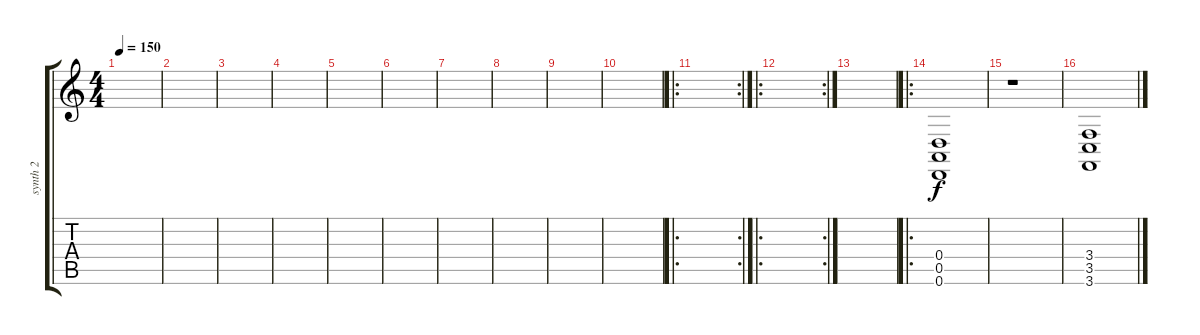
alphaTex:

\track ("synth 2" "synth 2") {instrument synthstrings2}
\staff {score tabs}
\tuning (E4 B3 G3 D3 A2 D2) {hide}
\ts (4 4)
\tempo 150
\clef g2
\ks c
|
|
|
|
|
|
|
|
|
|
\ro
\rc 2
|
\ro
\rc 2
|
|
\ro
(0.4 0.5 0.6).1 |
r.1 |
(3.4 3.5 3.6).1
